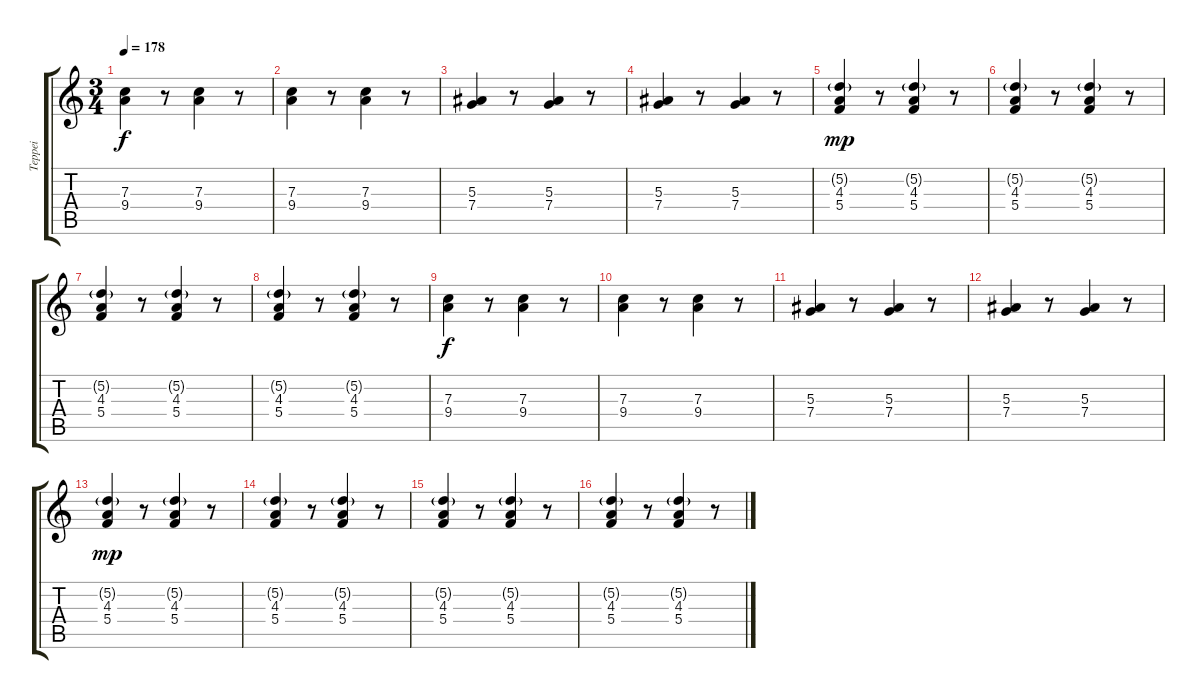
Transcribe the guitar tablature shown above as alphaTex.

\track ("Teppei" "Teppei") {instrument electricguitarjazz}
\staff {score tabs}
\tuning (D4 A3 F3 C3 G2 D2) {hide}
\ts (3 4)
\tempo 178
\clef g2
\ks c
(7.3 9.4).4{dy f} r.8 (7.3 9.4).4 r.8 |
(7.3 9.4).4 r.8 (7.3 9.4).4 r.8 |
(5.3 7.4).4 r.8 (5.3 7.4).4 r.8 |
(5.3 7.4).4 r.8 (5.3 7.4).4 r.8 |
(5.2{g} 4.3 5.4).4{dy mp} r.8 (5.2{g} 4.3 5.4).4 r.8 |
(5.2{g} 4.3 5.4).4 r.8 (5.2{g} 4.3 5.4).4 r.8 |
(5.2{g} 4.3 5.4).4 r.8 (5.2{g} 4.3 5.4).4 r.8 |
(5.2{g} 4.3 5.4).4 r.8 (5.2{g} 4.3 5.4).4 r.8 |
(7.3 9.4).4{dy f} r.8 (7.3 9.4).4 r.8 |
(7.3 9.4).4 r.8 (7.3 9.4).4 r.8 |
(5.3 7.4).4 r.8 (5.3 7.4).4 r.8 |
(5.3 7.4).4 r.8 (5.3 7.4).4 r.8 |
(5.2{g} 4.3 5.4).4{dy mp} r.8 (5.2{g} 4.3 5.4).4 r.8 |
(5.2{g} 4.3 5.4).4 r.8 (5.2{g} 4.3 5.4).4 r.8 |
(5.2{g} 4.3 5.4).4 r.8 (5.2{g} 4.3 5.4).4 r.8 |
(5.2{g} 4.3 5.4).4 r.8 (5.2{g} 4.3 5.4).4 r.8
